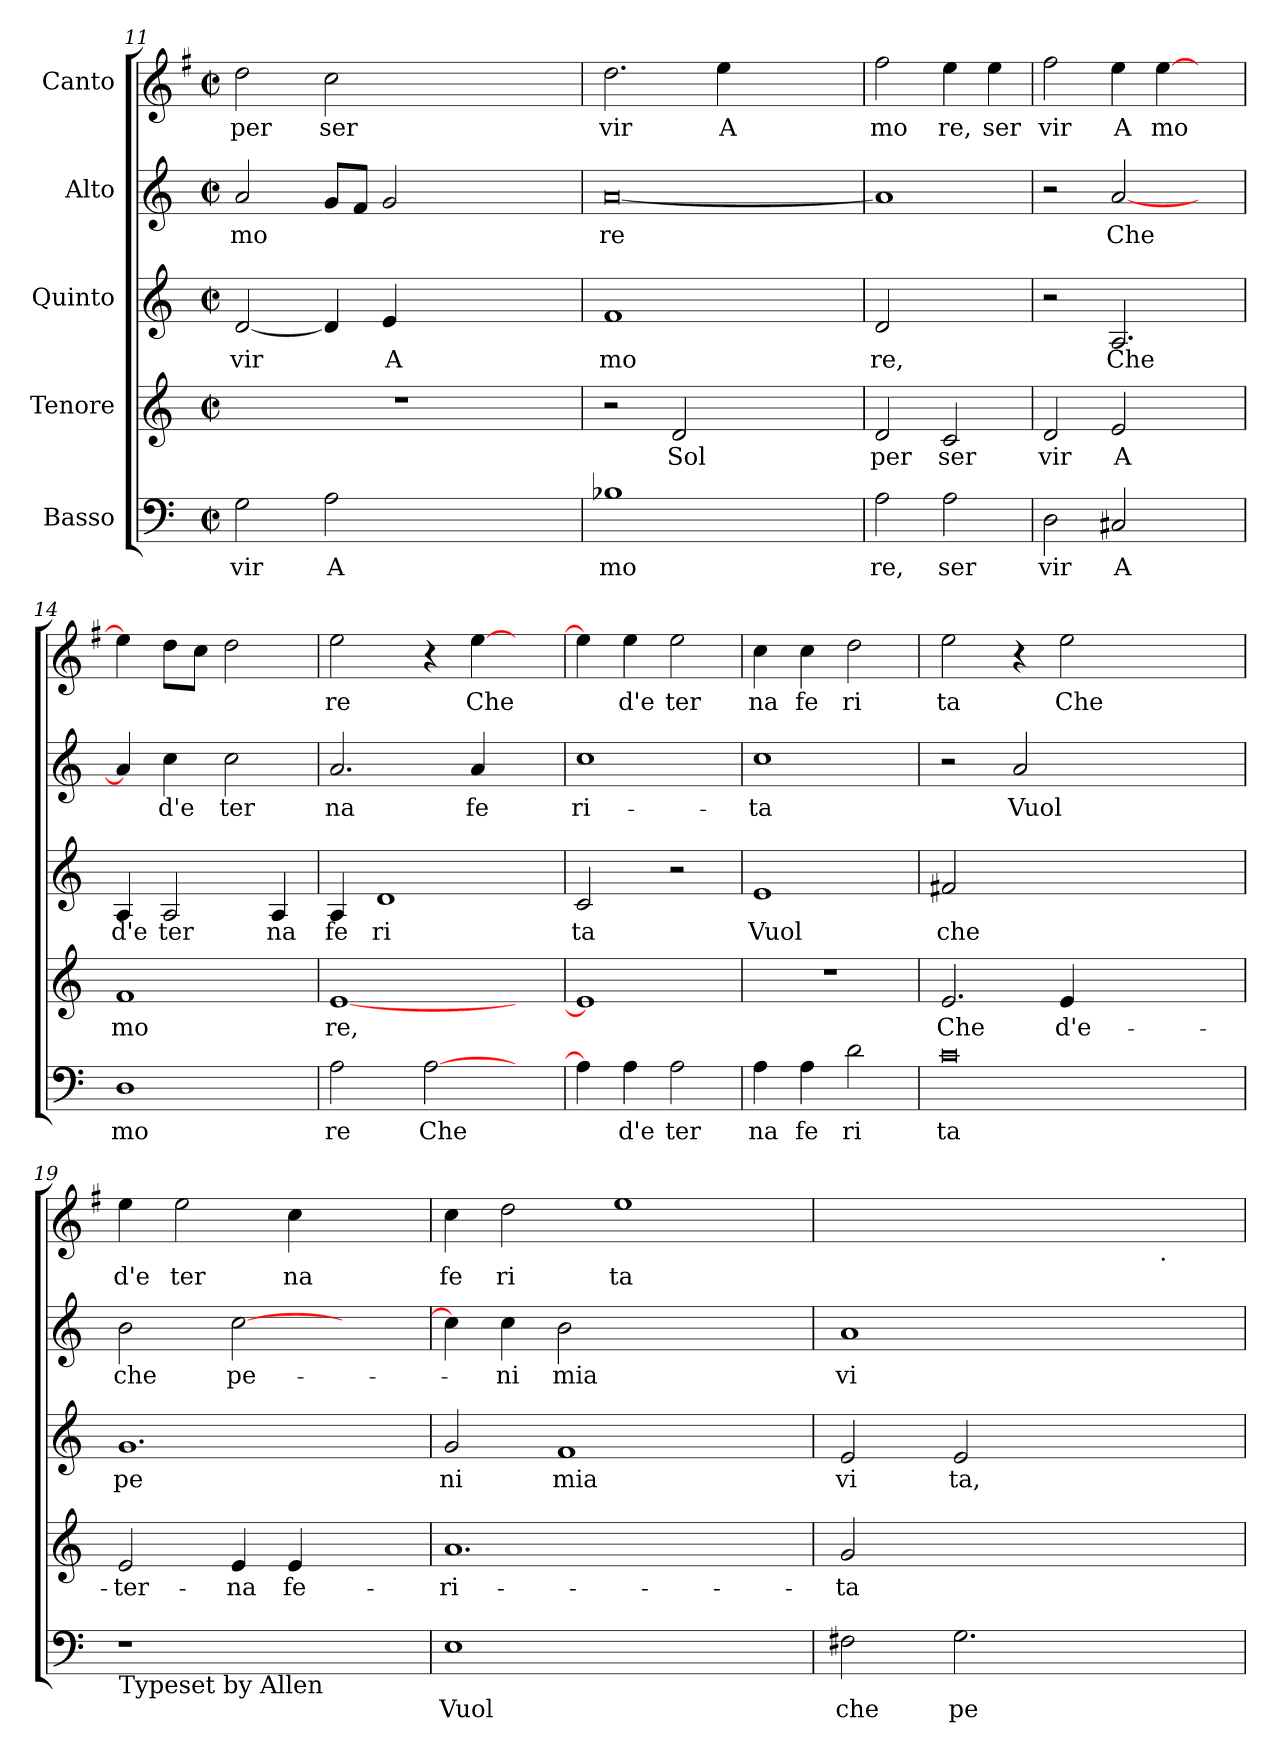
**kern	**text	**kern	**text	**kern	**text	**kern	**text	**kern	**text
*part5	*part5	*part4	*part4	*part3	*part3	*part2	*part2	*part1	*part1
*staff5	*staff5	*staff4	*staff4	*staff3	*staff3	*staff2	*staff2	*staff1	*staff1
*I"Basso	*	*I"Tenore	*	*I"Quinto	*	*I"Alto	*	*I"Canto	*
*clefF4	*	*clefG2	*	*clefG2	*	*clefG2	*	*clefG2	*
*	*	*	*	*	*	*	*	*ITrd-3c-5	*
*k[]	*	*k[]	*	*k[]	*	*k[]	*	*k[]	*
*C:	*	*C:	*	*C:	*	*C:	*	*C:	*
*M2/2	*	*M2/2	*	*M2/2	*	*M2/2	*	*M2/2	*
*met(c|)	*	*met(c|)	*	*met(c|)	*	*met(c|)	*	*met(c|)	*
=11A	=11A	=11A	=11A	=11A	=11A	=11A	=11A	=11A	=11A
!	!LO:LY:b	!	!	!	!LO:LY:b	!	!LO:LY:b	!	!LO:LY:b
2G\	vir	4ryy	.	[2d/	vir	2a/	mo	2gg\	per
.	.	4ryy	.	.	.	.	.	.	.
!	!LO:LY:b	!	!	!	!	!	!	!	!LO:LY:b
2A\	A	4ryy	.	4d/]	.	8g/L	.	2ff\	ser
.	.	.	.	.	.	8f/J	.	.	.
!	!	!	!	!	!LO:LY:b	!	!	!	!
.	.	32ryy	.	4e/	A	2g/	.	.	.
.	.	1r	.	.	.	.	.	.	.
2ryy	.	.	.	2ryy	.	.	.	2ryy	.
.	.	.	.	.	.	2ryy	.	.	.
4ryy	.	.	.	4ryy	.	.	.	4ryy	.
32ryy	.	.	.	32ryy	.	32ryy	.	32ryy	.
!!LO:LB:g=z
=12A	=12A	=12A	=12A	=12A	=12A	=12A	=12A	=12A	=12A
!	!LO:LY:b	!	!	!	!LO:LY:b	!	!LO:LY:b	!	!LO:LY:b
1B-X	mo	2r	.	1f	mo	[0a	re	2.gg\	vir
!	!	!	!LO:LY:b	!	!	!	!	!	!
.	.	2d/	Sol	.	.	.	.	.	.
!	!	!	!	!	!	!	!	!	!LO:LY:b
.	.	.	.	.	.	.	.	4aa\	A
1ryy	.	1ryy	.	1ryy	.	.	.	1ryy	.
!!LO:LB:g=z
=13	=13	=13	=13	=13	=13	=13	=13	=13	=13
!	!LO:LY:b	!	!LO:LY:b	!	!LO:LY:b	!	!	!	!LO:LY:b
2A\	re,	2d/	per	2d/	re,	1a]	.	2bb\	mo
!	!LO:LY:b	!	!LO:LY:b	!	!	!	!	!	!LO:LY:b
2A\	ser	2c/	ser	2ryy	.	.	.	4aa\	re,
!	!	!	!	!	!	!	!	!	!LO:LY:b
.	.	.	.	.	.	.	.	4aa\	ser
!!LO:LB:g=z
=13A	=13A	=13A	=13A	=13A	=13A	=13A	=13A	=13A	=13A
!	!LO:LY:b	!	!LO:LY:b	!	!	!	!	!	!LO:LY:b
2D\	vir	2d/	vir	2r	.	2r	.	2bb\	vir
!	!LO:LY:b	!	!LO:LY:b	!	!LO:LY:b	!	!LO:LY:b	!	!LO:LY:b
2C#X/	A	2e/	A	2.A/	Che	[2a/	Che	4aa\	A
!	!	!	!	!	!	!	!	!	!LO:LY:b
.	.	.	.	.	.	.	.	[4aa\	mo
4ryy	.	4ryy	.	.	.	4ryy	.	4ryy	.
=14A	=14A	=14A	=14A	=14A	=14A	=14A	=14A	=14A	=14A
!	!LO:LY:b	!	!LO:LY:b	!	!LO:LY:b	!	!	!	!
1D	mo	1f	mo	4A/	d'e	4a/]	.	4aa\]	.
!	!	!	!	!	!LO:LY:b	!	!LO:LY:b	!	!
.	.	.	.	2A/	ter	4cc\	d'e	8gg\L	.
.	.	.	.	.	.	.	.	8ff\J	.
!	!	!	!	!	!	!	!LO:LY:b	!	!
.	.	.	.	.	.	2cc\	ter	2gg\	.
!	!	!	!	!	!LO:LY:b	!	!	!	!
.	.	.	.	4A/	na	.	.	.	.
=15A	=15A	=15A	=15A	=15A	=15A	=15A	=15A	=15A	=15A
!	!LO:LY:b	!	!LO:LY:b	!	!LO:LY:b	!	!LO:LY:b	!	!LO:LY:b
2A\	re	[1e	re,	4A/	fe	2.a/	na	2aa\	re
!	!	!	!	!	!LO:LY:b	!	!	!	!
.	.	.	.	1d	ri	.	.	.	.
!	!LO:LY:b	!	!	!	!	!	!	!	!
[2A\	Che	.	.	.	.	.	.	4r	.
!	!	!	!	!	!	!	!LO:LY:b	!	!LO:LY:b
.	.	.	.	.	.	4a/	fe	[4aa\	Che
4ryy	.	4ryy	.	.	.	4ryy	.	4ryy	.
!!LO:LB:g=z
=16A	=16A	=16A	=16A	=16A	=16A	=16A	=16A	=16A	=16A
!	!	!	!	!	!LO:LY:b	!	!LO:LY:b	!	!
4A\]	.	1e]	.	2c/	ta	1cc	ri-	4aa\]	.
!	!LO:LY:b	!	!	!	!	!	!	!	!LO:LY:b
4A\	d'e	.	.	.	.	.	.	4aa\	d'e
!	!LO:LY:b	!	!	!	!	!	!	!	!LO:LY:b
2A\	ter	.	.	2r	.	.	.	2aa\	ter
=17A	=17A	=17A	=17A	=17A	=17A	=17A	=17A	=17A	=17A
!	!LO:LY:b	!	!	!	!LO:LY:b	!	!LO:LY:b	!	!LO:LY:b
4A\	na	1r	.	1e	Vuol	1cc	-ta	4ff\	na
!	!LO:LY:b	!	!	!	!	!	!	!	!LO:LY:b
4A\	fe	.	.	.	.	.	.	4ff\	fe
!	!LO:LY:b	!	!	!	!	!	!	!	!LO:LY:b
2d\	ri	.	.	.	.	.	.	2gg\	ri
!!LO:LB:g=z
=18	=18	=18	=18	=18	=18	=18	=18	=18	=18
!	!LO:LY:b	!	!LO:LY:b	!	!LO:LY:b	!	!	!	!LO:LY:b
0c	ta	2.e/	Che	2f#X/	che	2r	.	2aa\	ta
!	!	!	!	!	!	!	!LO:LY:b	!	!
.	.	.	.	1.ryy	.	2a/	Vuol	4r	.
!	!	!	!LO:LY:b	!	!	!	!	!	!LO:LY:b
.	.	4e/	d'e-	.	.	.	.	2aa\	Che
.	.	1ryy	.	.	.	1ryy	.	.	.
.	.	.	.	.	.	.	.	2.ryy	.
!!LO:LB:g=z
=19A	=19A	=19A	=19A	=19A	=19A	=19A	=19A	=19A	=19A
!LO:TX:b:t=Typeset by Allen	!	!	!	!	!	!	!	!	!
!	!	!	!LO:LY:b	!	!LO:LY:b	!	!LO:LY:b	!	!LO:LY:b
1r	.	2e/	-ter-	1.g	pe	2b\	che	4aa\	d'e
!	!	!	!	!	!	!	!	!	!LO:LY:b
.	.	.	.	.	.	.	.	2aa\	ter
!	!	!	!LO:LY:b	!	!	!	!LO:LY:b	!	!
.	.	4e/	-na	.	.	[2cc\	pe-	.	.
!	!	!	!LO:LY:b	!	!	!	!	!	!LO:LY:b
.	.	4e/	fe-	.	.	.	.	4ff\	na
2ryy	.	2ryy	.	.	.	2ryy	.	2ryy	.
=20A	=20A	=20A	=20A	=20A	=20A	=20A	=20A	=20A	=20A
!	!LO:LY:b	!	!LO:LY:b	!	!LO:LY:b	!	!	!	!LO:LY:b
1E	Vuol	1.a	-ri-	2g/	ni	4cc\]	.	4ff\	fe
!	!	!	!	!	!	!	!LO:LY:b	!	!LO:LY:b
.	.	.	.	.	.	4cc\	-ni	2gg\	ri
!	!	!	!	!	!LO:LY:b	!	!LO:LY:b	!	!
.	.	.	.	1f	mia	2b\	mia	.	.
!	!	!	!	!	!	!	!	!	!LO:LY:b
.	.	.	.	.	.	.	.	1aa	ta
2.ryy	.	.	.	.	.	2.ryy	.	.	.
.	.	4ryy	.	4ryy	.	.	.	.	.
=22A	=22A	=22A	=22A	=22A	=22A	=22A	=22A	=22A	=22A
!	!LO:LY:b	!	!LO:LY:b	!	!LO:LY:b	!	!LO:LY:b	!	!
2F#X\	che	2g/	-ta	2e/	vi	1a	vi-	4ryy	.
.	.	.	.	.	.	.	.	4ryy	.
!	!LO:LY:b	!	!	!	!LO:LY:b	!	!	!	!
2.G\	pe	4ryy	.	2e/	ta,	.	.	4ryy	.
.	.	4ryy	.	.	.	.	.	64ryy	.
.	.	.	.	.	.	.	.	64ryy	.
.	.	.	.	.	.	.	.	64ryy	.
.	.	.	.	.	.	.	.	64ryy	.
.	.	.	.	.	.	.	.	64ryy	.
.	.	.	.	.	.	.	.	64ryy	.
.	.	.	.	.	.	.	.	64ryy	.
.	.	.	.	.	.	.	.	64ryy	.
.	.	.	.	.	.	.	.	64ryy	.
.	.	.	.	.	.	.	.	64ryy	.
.	.	.	.	.	.	.	.	64ryy	.
.	.	.	.	.	.	.	.	64ryy	.
.	.	.	.	.	.	.	.	64ryy	.
.	.	.	.	.	.	.	.	64ryy	.
!	!	!	!	!	!	!	!	!LO:TX:b:t=.	!
.	.	.	.	.	.	.	.	64ryy	.
.	.	.	.	.	.	.	.	4ryy	.
.	.	4ryy	.	4ryy	.	4ryy	.	.	.
.	.	.	.	.	.	.	.	64ryy	.
=	=	=	=	=	=	=	=	=	=
*-	*-	*-	*-	*-	*-	*-	*-	*-	*-
